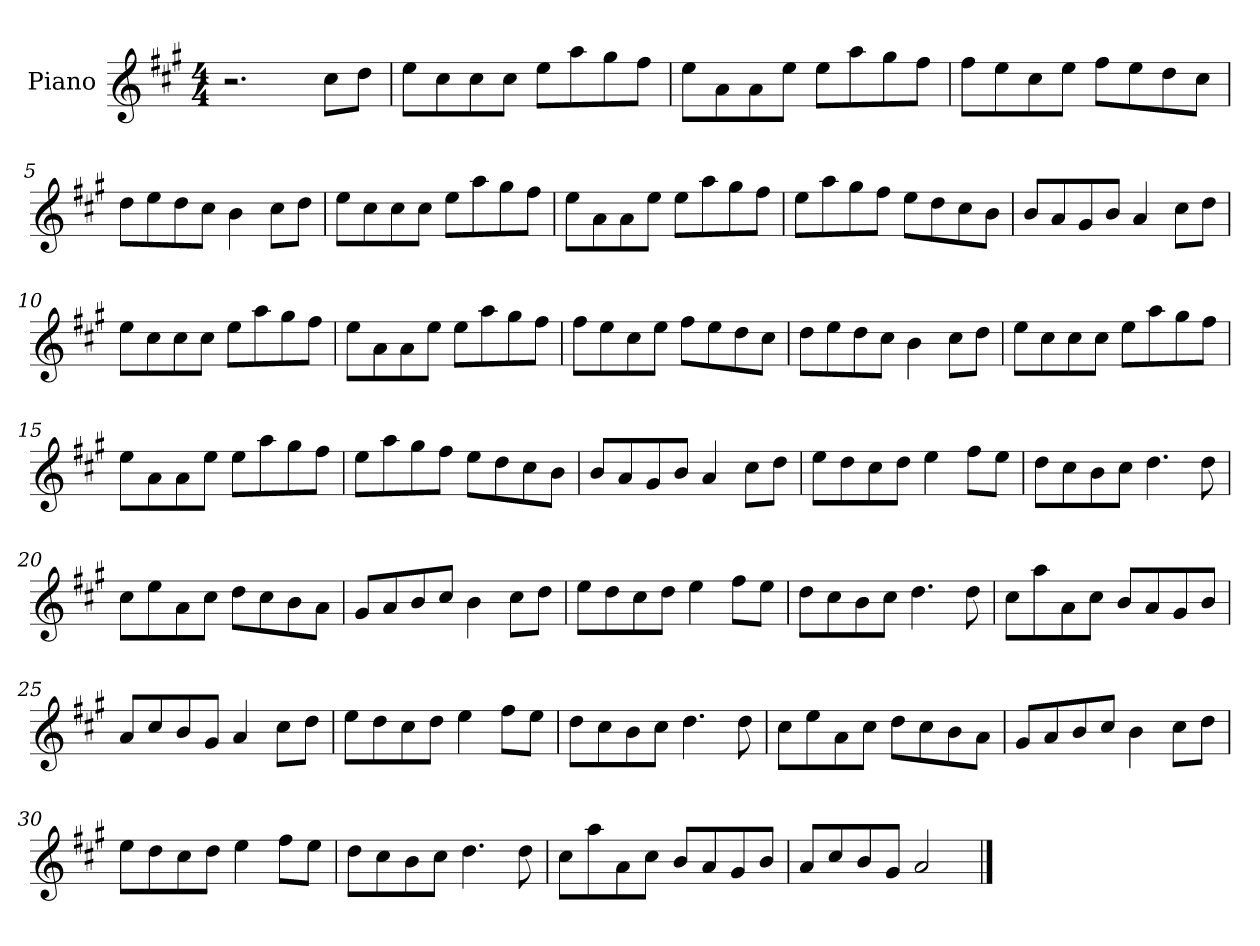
**kern
*part1
*staff1
*I"Piano
*I'Pno
*clefG2
*k[f#c#g#]
*M4/4
=1
2.r
8cc#\L
8dd\J
=2
8ee\L
8cc#\
8cc#\
8cc#\J
8ee\L
8aa\
8gg#\
8ff#\J
=3
8ee\L
8a\
8a\
8ee\J
8ee\L
8aa\
8gg#\
8ff#\J
=4
8ff#\L
8ee\
8cc#\
8ee\J
8ff#\L
8ee\
8dd\
8cc#\J
=5
8dd\L
8ee\
8dd\
8cc#\J
4b\
8cc#\L
8dd\J
=6
8ee\L
8cc#\
8cc#\
8cc#\J
8ee\L
8aa\
8gg#\
8ff#\J
=7
8ee\L
8a\
8a\
8ee\J
8ee\L
8aa\
8gg#\
8ff#\J
=8
8ee\L
8aa\
8gg#\
8ff#\J
8ee\L
8dd\
8cc#\
8b\J
=9
8b/L
8a/
8g#/
8b/J
4a/
8cc#\L
8dd\J
=10
8ee\L
8cc#\
8cc#\
8cc#\J
8ee\L
8aa\
8gg#\
8ff#\J
=11
8ee\L
8a\
8a\
8ee\J
8ee\L
8aa\
8gg#\
8ff#\J
=12
8ff#\L
8ee\
8cc#\
8ee\J
8ff#\L
8ee\
8dd\
8cc#\J
=13
8dd\L
8ee\
8dd\
8cc#\J
4b\
8cc#\L
8dd\J
=14
8ee\L
8cc#\
8cc#\
8cc#\J
8ee\L
8aa\
8gg#\
8ff#\J
=15
8ee\L
8a\
8a\
8ee\J
8ee\L
8aa\
8gg#\
8ff#\J
=16
8ee\L
8aa\
8gg#\
8ff#\J
8ee\L
8dd\
8cc#\
8b\J
=17
8b/L
8a/
8g#/
8b/J
4a/
8cc#\L
8dd\J
=18
8ee\L
8dd\
8cc#\
8dd\J
4ee\
8ff#\L
8ee\J
=19
8dd\L
8cc#\
8b\
8cc#\J
4.dd\
8dd\
=20
8cc#\L
8ee\
8a\
8cc#\J
8dd\L
8cc#\
8b\
8a\J
=21
8g#/L
8a/
8b/
8cc#/J
4b\
8cc#\L
8dd\J
=22
8ee\L
8dd\
8cc#\
8dd\J
4ee\
8ff#\L
8ee\J
=23
8dd\L
8cc#\
8b\
8cc#\J
4.dd\
8dd\
=24
8cc#\L
8aa\
8a\
8cc#\J
8b/L
8a/
8g#/
8b/J
=25
8a/L
8cc#/
8b/
8g#/J
4a/
8cc#\L
8dd\J
=26
8ee\L
8dd\
8cc#\
8dd\J
4ee\
8ff#\L
8ee\J
=27
8dd\L
8cc#\
8b\
8cc#\J
4.dd\
8dd\
=28
8cc#\L
8ee\
8a\
8cc#\J
8dd\L
8cc#\
8b\
8a\J
=29
8g#/L
8a/
8b/
8cc#/J
4b\
8cc#\L
8dd\J
=30
8ee\L
8dd\
8cc#\
8dd\J
4ee\
8ff#\L
8ee\J
=31
8dd\L
8cc#\
8b\
8cc#\J
4.dd\
8dd\
=32
8cc#\L
8aa\
8a\
8cc#\J
8b/L
8a/
8g#/
8b/J
=33
8a/L
8cc#/
8b/
8g#/J
2a/
==
*-
